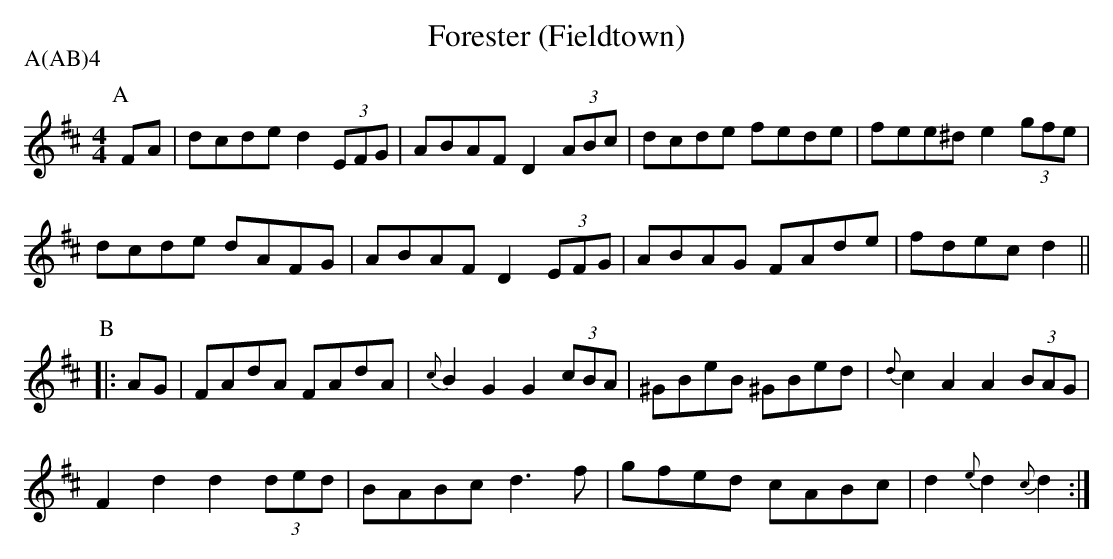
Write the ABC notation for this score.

X:1
T:Forester (Fieldtown)
L:1/8
M:4/4
P:A(AB)4
K:D
P:A
FA|dcde d2(3EFG|   ABAF D2(3ABc| dcde  fede|   fee^d e2(3gfe|
dcde dAFG   |   ABAF D2(3EFG| ABAG  FAde|   fdec  d2     ||
P:B
|:AG|FAdA FAdA   |{c}B2G2 G2(3cBA|^GBeB ^GBed|{d}c2A2  A2(3BAG|
F2d2 d2(3ded|   BABc d3f    | gfed  cABc|   d2{e}d2{c}d2:|
